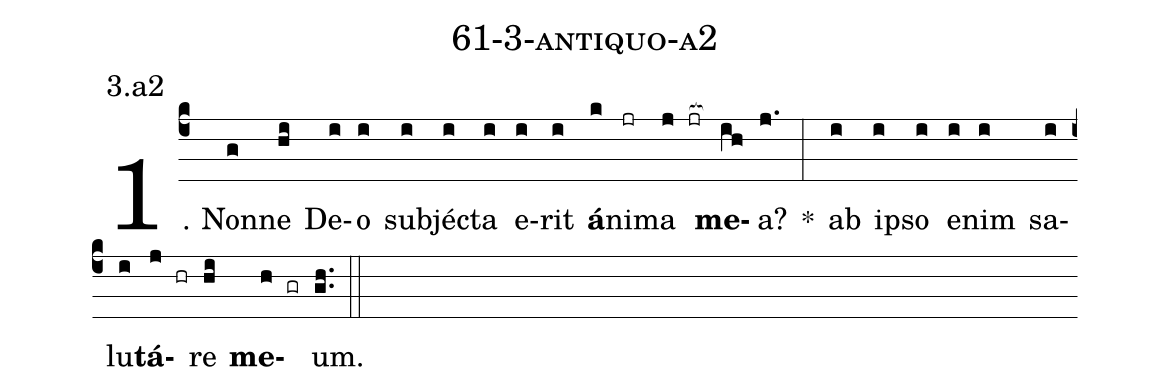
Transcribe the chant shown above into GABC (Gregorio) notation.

name: 61-3-antiquo-a2;
annotation: 3.a2;
%%
(c4)1. Non(g)ne(hi) De(i)o(i) sub(i)jéc(i)ta(i) e(i)rit(i) <b>á</b>(k)ni(jr)ma(j jr[ocb:1{]) <b>me</b>(ih[ocb:0}])a?(j.) *(:) ab(i) ip(i)so(i) e(i)nim(i) sa(i)lu(i)<b>tá</b>(j hr)re(hi) <b>me</b>(h gr)um.(gh..) (::)
